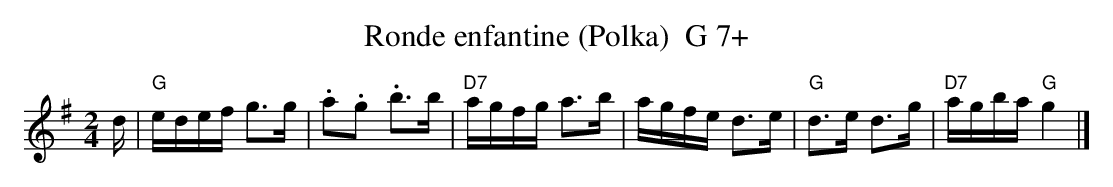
X:1
T:Ronde enfantine (Polka)  G 7+
M:2/4
L:1/16
K:G %%MIDI gchordon
d | "G"edef g3g | .a2.g2 .b3b | "D7"agfg a3b | agfe d3e | "G"d3e d3g | "D7"agba "G"g4 |]
